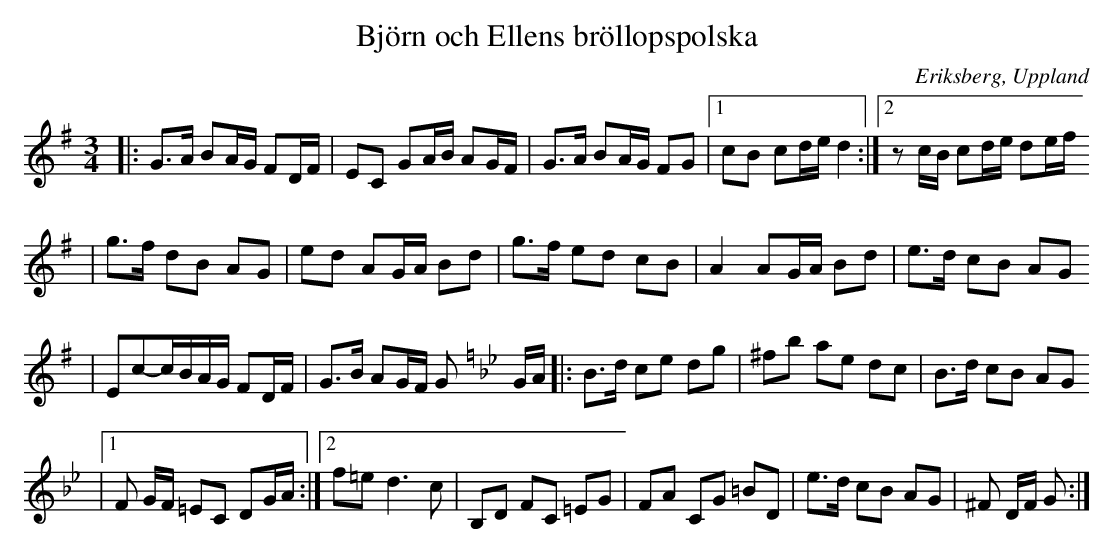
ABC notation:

X:1
T:Björn och Ellens bröllopspolska
O:Eriksberg, Uppland
M:3/4
L:1/8
K:G
|: G>A BA/G/ FD/F/    | EC GA/B/ AG/F/                | G>A BA/G/ FG |1 cB cd/e/ d2 :|2 z c/B/ cd/e/ de/f/
| g>f dB AG                 | ed AG/A/ Bd                     | g>f ed cB         | A2 AG/A/ Bd  | e>d cB AG
| Ec-c/B/A/G/ FD/F/ | G>B AG/F/ G [K: Gm] G/A/ |: B>d ce dg       | ^fb ae dc        | B>d cB AG
|1 F G/F/ =EC DG/A/ :|2 f=e d3 c                          | B,D FC =EG      | FA CG =BD     | e>d cB AG       | ^F D/F/ G                     :|
